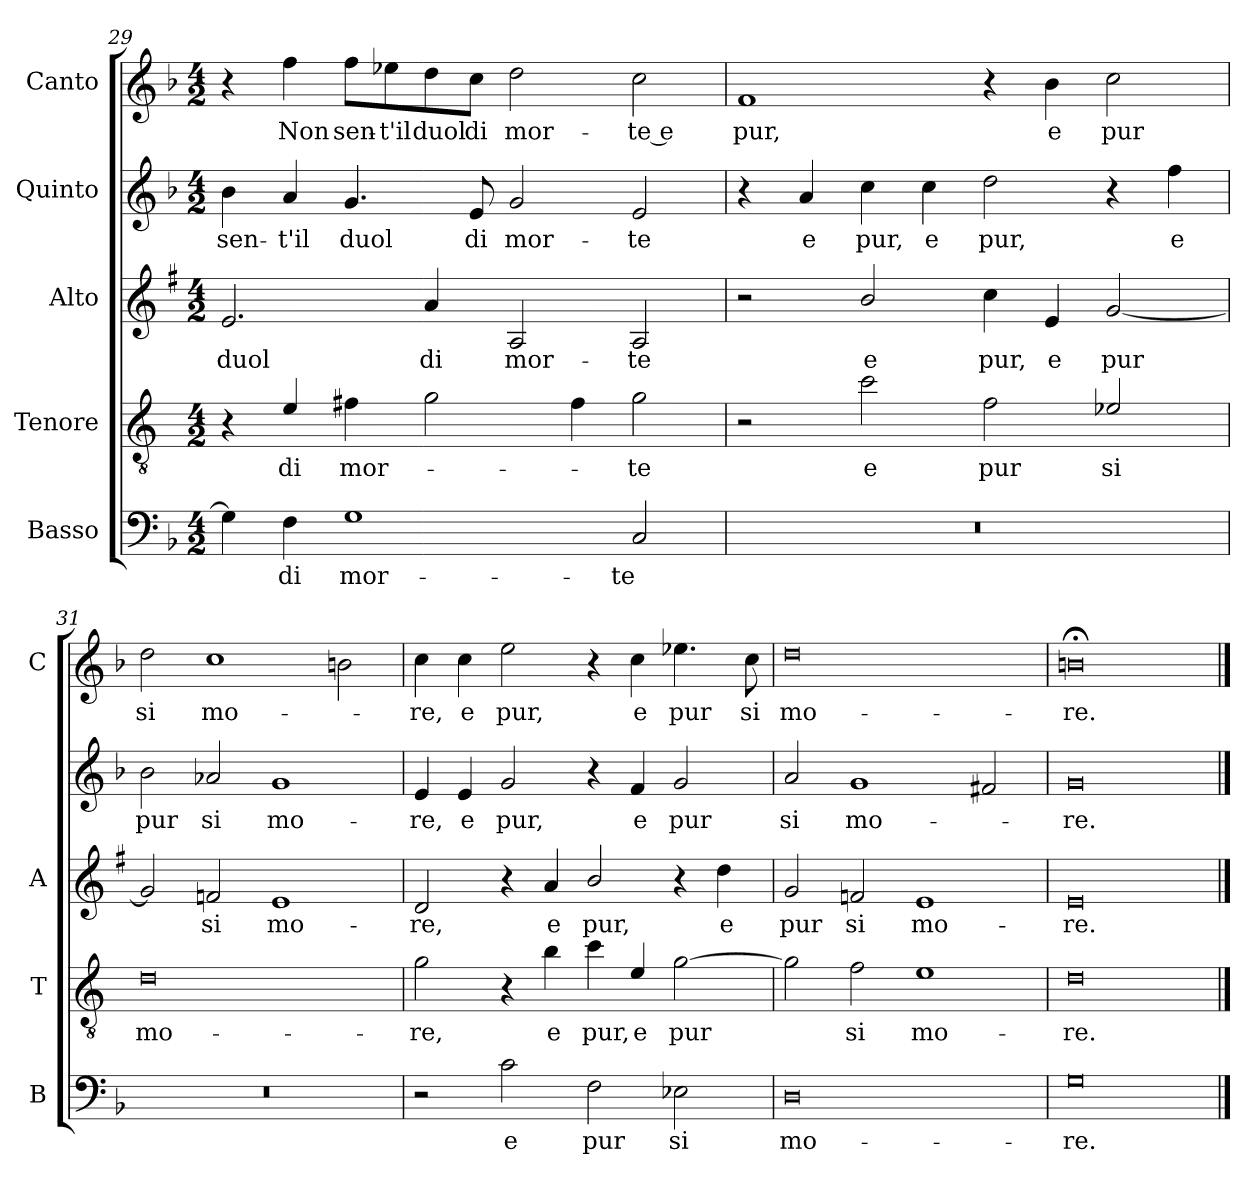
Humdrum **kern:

**kern	**text	**kern	**text	**kern	**text	**kern	**text	**kern	**text
*part5	*part5	*part4	*part4	*part3	*part3	*part2	*part2	*part1	*part1
*staff5	*staff5	*staff4	*staff4	*staff3	*staff3	*staff2	*staff2	*staff1	*staff1
*I"Basso	*	*I"Tenore	*	*I"Alto	*	*I"Quinto	*	*I"Canto	*
*I'B	*	*I'T	*	*I'A	*	*	*	*I'C	*
!!LO:LB:g=z
*clefF4	*	*clefGv2	*	*clefG2	*	*clefG2	*	*clefG2	*
*	*	*ITrd4c7	*	*ITrd1c2	*	*	*	*	*
*k[b-]	*	*k[b-]	*	*k[b-]	*	*k[b-]	*	*k[b-]	*
*F:	*	*F:	*	*F:	*	*F:	*	*F:	*
*M4/2	*	*M4/2	*	*M4/2	*	*M4/2	*	*M4/2	*
=29	=29	=29	=29	=29	=29	=29	=29	=29	=29
!	!	!	!	!	!LO:LY:b	!	!LO:LY:b	!	!
4G\]	.	4r	.	2.d/	duol	4b-\	sen-	4r	.
!	!LO:LY:b	!	!LO:LY:b	!	!	!	!LO:LY:b	!	!LO:LY:b
4F\	di	4A/	di	.	.	4a/	-t'il	4ff\	Non
!	!LO:LY:b	!	!LO:LY:b	!	!	!	!LO:LY:b	!	!LO:LY:b
1G	mor-	4Bn\	mor-	.	.	4.g/	duol	8ff\L	sen-
!	!	!	!	!	!	!	!	!	!LO:LY:b
.	.	.	.	.	.	.	.	8ee-X\	-t'il
!	!	!	!	!	!LO:LY:b	!	!	!	!LO:LY:b
.	.	2c\	.	4g/	di	.	.	8dd\	duol
!	!	!	!	!	!	!	!LO:LY:b	!	!LO:LY:b
.	.	.	.	.	.	8e/	di	8cc\J	di
!	!	!	!	!	!LO:LY:b	!	!LO:LY:b	!	!LO:LY:b
.	.	.	.	2G/	mor-	2g/	mor-	2dd\	mor-
.	.	4B\	.	.	.	.	.	.	.
!	!LO:LY:b	!	!LO:LY:b	!	!LO:LY:b	!	!LO:LY:b	!	!LO:LY:b
2C/	-te	2c\	-te	2G/	-te	2e/	-te	2cc\	-te e
=30	=30	=30	=30	=30	=30	=30	=30	=30	=30
!	!	!	!	!	!	!	!	!	!LO:LY:b
0r	.	2r	.	2r	.	4r	.	1f	pur,
!	!	!	!	!	!	!	!LO:LY:b	!	!
.	.	.	.	.	.	4a/	e	.	.
!	!	!	!LO:LY:b	!	!LO:LY:b	!	!LO:LY:b	!	!
.	.	2f\	e	2a/	e	4cc\	pur,	.	.
!	!	!	!	!	!	!	!LO:LY:b	!	!
.	.	.	.	.	.	4cc\	e	.	.
!	!	!	!LO:LY:b	!	!LO:LY:b	!	!LO:LY:b	!	!
.	.	2B-\	pur	4b-\	pur,	2dd\	pur,	4r	.
!	!	!	!	!	!LO:LY:b	!	!	!	!LO:LY:b
.	.	.	.	4d/	e	.	.	4b-\	e
!	!	!	!LO:LY:b	!	!LO:LY:b	!	!	!	!LO:LY:b
.	.	2A-X/	si	[2f/	pur	4r	.	2cc\	pur
!	!	!	!	!	!	!	!LO:LY:b	!	!
.	.	.	.	.	.	4ff\	e	.	.
=31	=31	=31	=31	=31	=31	=31	=31	=31	=31
!	!	!	!LO:LY:b	!	!	!	!LO:LY:b	!	!LO:LY:b
0r	.	0G	mo-	2f/]	.	2b-\	pur	2dd\	si
!	!	!	!	!	!LO:LY:b	!	!LO:LY:b	!	!LO:LY:b
.	.	.	.	2e-X/	si	2a-X/	si	1cc	mo-
!	!	!	!	!	!LO:LY:b	!	!LO:LY:b	!	!
.	.	.	.	1d	mo-	1g	mo-	.	.
.	.	.	.	.	.	.	.	2bn\	.
!!LO:LB:g=z
=32	=32	=32	=32	=32	=32	=32	=32	=32	=32
!	!	!	!LO:LY:b	!	!LO:LY:b	!	!LO:LY:b	!	!LO:LY:b
2r	.	2c\	-re,	2c/	-re,	4e/	-re,	4cc\	-re,
!	!	!	!	!	!	!	!LO:LY:b	!	!LO:LY:b
.	.	.	.	.	.	4e/	e	4cc\	e
!	!LO:LY:b	!	!	!	!	!	!LO:LY:b	!	!LO:LY:b
2c\	e	4r	.	4r	.	2g/	pur,	2ee\	pur,
!	!	!	!LO:LY:b	!	!LO:LY:b	!	!	!	!
.	.	4e\	e	4g/	e	.	.	.	.
!	!LO:LY:b	!	!LO:LY:b	!	!LO:LY:b	!	!	!	!
2F\	pur	4f\	pur,	2a/	pur,	4r	.	4r	.
!	!	!	!LO:LY:b	!	!	!	!LO:LY:b	!	!LO:LY:b
.	.	4A/	e	.	.	4f/	e	4cc\	e
!	!LO:LY:b	!	!LO:LY:b	!	!	!	!LO:LY:b	!	!LO:LY:b
2E-X\	si	[2c\	pur	4r	.	2g/	pur	4.ee-X\	pur
!	!	!	!	!	!LO:LY:b	!	!	!	!
.	.	.	.	4cc\	e	.	.	.	.
!	!	!	!	!	!	!	!	!	!LO:LY:b
.	.	.	.	.	.	.	.	8cc\	si
=33	=33	=33	=33	=33	=33	=33	=33	=33	=33
!	!LO:LY:b	!	!	!	!LO:LY:b	!	!LO:LY:b	!	!LO:LY:b
0D	mo-	2c\]	.	2f/	pur	2a/	si	0dd	mo-
!	!	!	!LO:LY:b	!	!LO:LY:b	!	!LO:LY:b	!	!
.	.	2B-\	si	2e-X/	si	1g	mo-	.	.
!	!	!	!LO:LY:b	!	!LO:LY:b	!	!	!	!
.	.	1A	mo-	1d	mo-	.	.	.	.
.	.	.	.	.	.	2f#X/	.	.	.
=34	=34	=34	=34	=34	=34	=34	=34	=34	=34
!	!LO:LY:b	!	!LO:LY:b	!	!LO:LY:b	!	!LO:LY:b	!	!LO:LY:b
0G	-re.	0G	-re.	0d	-re.	0g	-re.	0bn;<	-re.
==	==	==	==	==	==	==	==	==	==
*-	*-	*-	*-	*-	*-	*-	*-	*-	*-
